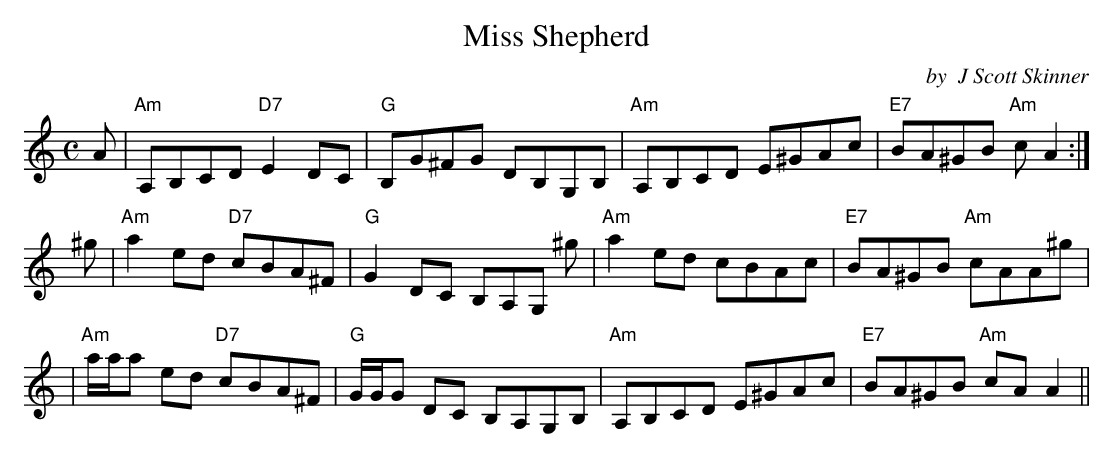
X:1
T: Miss Shepherd
M: C
L: 1/8
C: by  J Scott Skinner
K: Amin
A | "Am"A,B,CD "D7"E2 DC | "G"B,G^FG DB,G,B, | "Am"A,B,CD E^GAc | "E7"BA^GB "Am"cA2 :|
^g | "Am"a2 ed "D7"cBA^F | "G"G2 DC B,A,G, ^g | "Am"a2 ed cBAc | "E7"BA^GB "Am"cAA^g |
|"Am"a/2a/2a ed "D7"cBA^F | "G"G/2G/2G DC B,A,G,B, | "Am"A,B,CD E^GAc | "E7"BA^GB "Am"cA A2 ||
